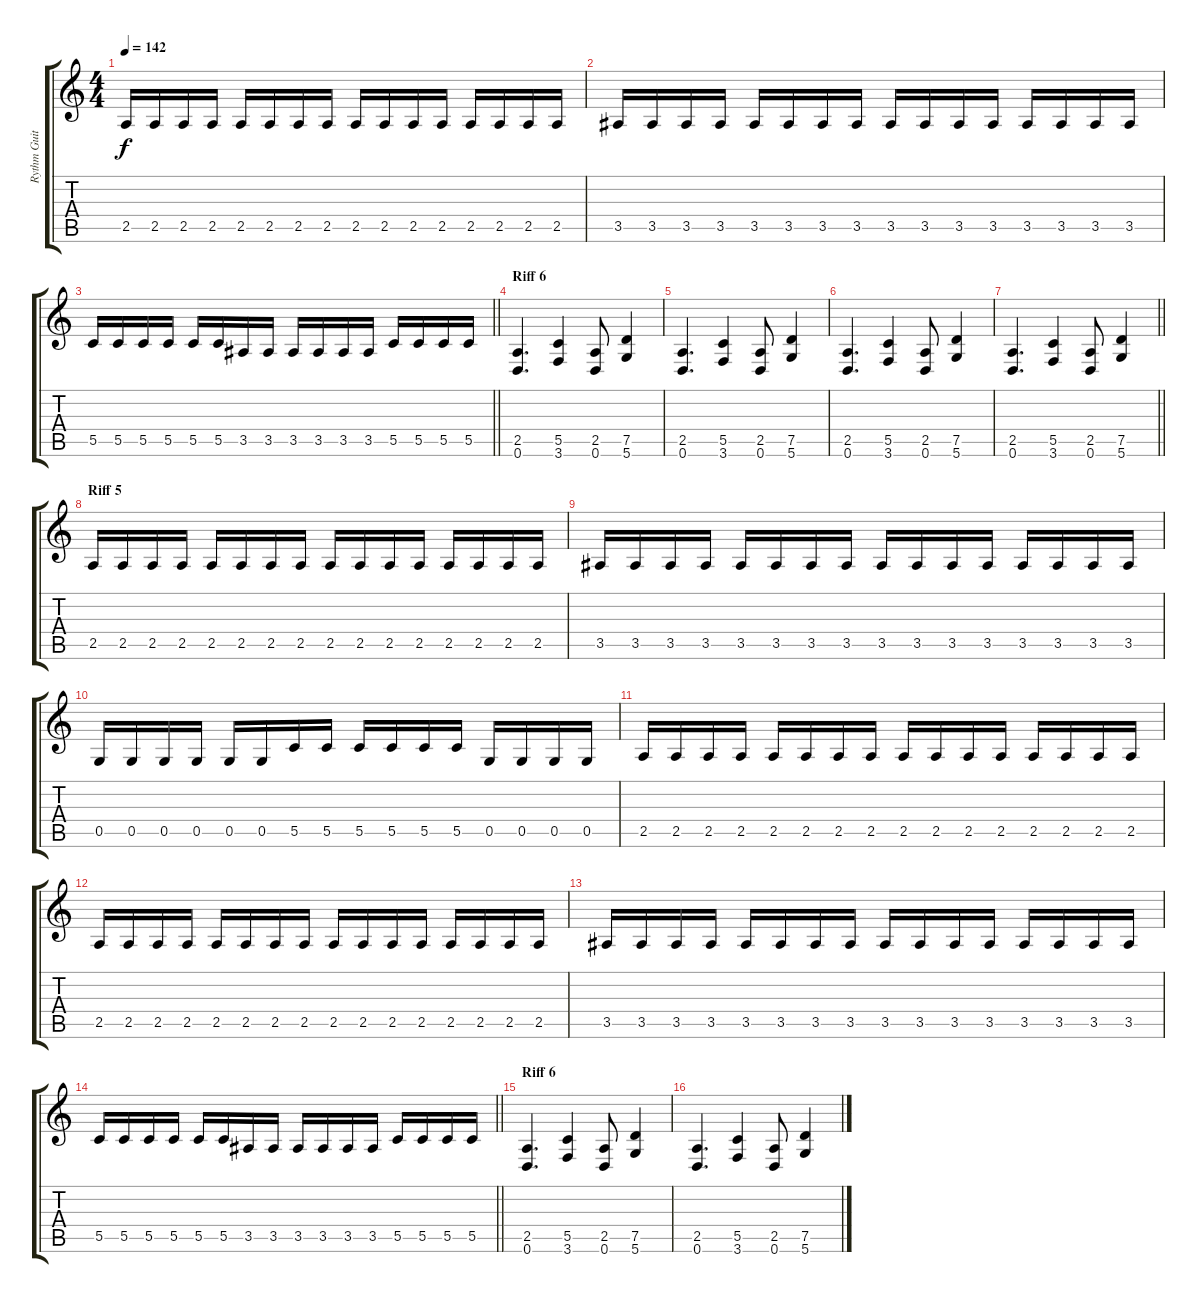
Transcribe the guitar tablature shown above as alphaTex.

\track ("Rythm Guitar" "Rythm Guit") {instrument distortionguitar}
\staff {score tabs}
\tuning (D4 A3 F3 C3 G2 D2) {hide}
\ts (4 4)
\tempo 142
\clef g2
\ks c
2.5.16{dy f} 2.5.16 2.5.16 2.5.16 2.5.16 2.5.16 2.5.16 2.5.16 2.5.16 2.5.16 2.5.16 2.5.16 2.5.16 2.5.16 2.5.16 2.5.16 |
3.5.16 3.5.16 3.5.16 3.5.16 3.5.16 3.5.16 3.5.16 3.5.16 3.5.16 3.5.16 3.5.16 3.5.16 3.5.16 3.5.16 3.5.16 3.5.16 |
\barLineRight lightlight
5.5.16 5.5.16 5.5.16 5.5.16 5.5.16 5.5.16 3.5.16 3.5.16 3.5.16 3.5.16 3.5.16 3.5.16 5.5.16 5.5.16 5.5.16 5.5.16 |
\section ("" "Riff 6")
(2.5 0.6).4{d} (5.5 3.6).4 (2.5 0.6).8 (7.5 5.6).4 |
(2.5 0.6).4{d} (5.5 3.6).4 (2.5 0.6).8 (7.5 5.6).4 |
(2.5 0.6).4{d} (5.5 3.6).4 (2.5 0.6).8 (7.5 5.6).4 |
\barLineRight lightlight
(2.5 0.6).4{d} (5.5 3.6).4 (2.5 0.6).8 (7.5 5.6).4 |
\section ("" "Riff 5")
2.5.16 2.5.16 2.5.16 2.5.16 2.5.16 2.5.16 2.5.16 2.5.16 2.5.16 2.5.16 2.5.16 2.5.16 2.5.16 2.5.16 2.5.16 2.5.16 |
3.5.16 3.5.16 3.5.16 3.5.16 3.5.16 3.5.16 3.5.16 3.5.16 3.5.16 3.5.16 3.5.16 3.5.16 3.5.16 3.5.16 3.5.16 3.5.16 |
0.5.16 0.5.16 0.5.16 0.5.16 0.5.16 0.5.16 5.5.16 5.5.16 5.5.16 5.5.16 5.5.16 5.5.16 0.5.16 0.5.16 0.5.16 0.5.16 |
2.5.16 2.5.16 2.5.16 2.5.16 2.5.16 2.5.16 2.5.16 2.5.16 2.5.16 2.5.16 2.5.16 2.5.16 2.5.16 2.5.16 2.5.16 2.5.16 |
2.5.16 2.5.16 2.5.16 2.5.16 2.5.16 2.5.16 2.5.16 2.5.16 2.5.16 2.5.16 2.5.16 2.5.16 2.5.16 2.5.16 2.5.16 2.5.16 |
3.5.16 3.5.16 3.5.16 3.5.16 3.5.16 3.5.16 3.5.16 3.5.16 3.5.16 3.5.16 3.5.16 3.5.16 3.5.16 3.5.16 3.5.16 3.5.16 |
\barLineRight lightlight
5.5.16 5.5.16 5.5.16 5.5.16 5.5.16 5.5.16 3.5.16 3.5.16 3.5.16 3.5.16 3.5.16 3.5.16 5.5.16 5.5.16 5.5.16 5.5.16 |
\section ("" "Riff 6")
(2.5 0.6).4{d} (5.5 3.6).4 (2.5 0.6).8 (7.5 5.6).4 |
(2.5 0.6).4{d} (5.5 3.6).4 (2.5 0.6).8 (7.5 5.6).4
